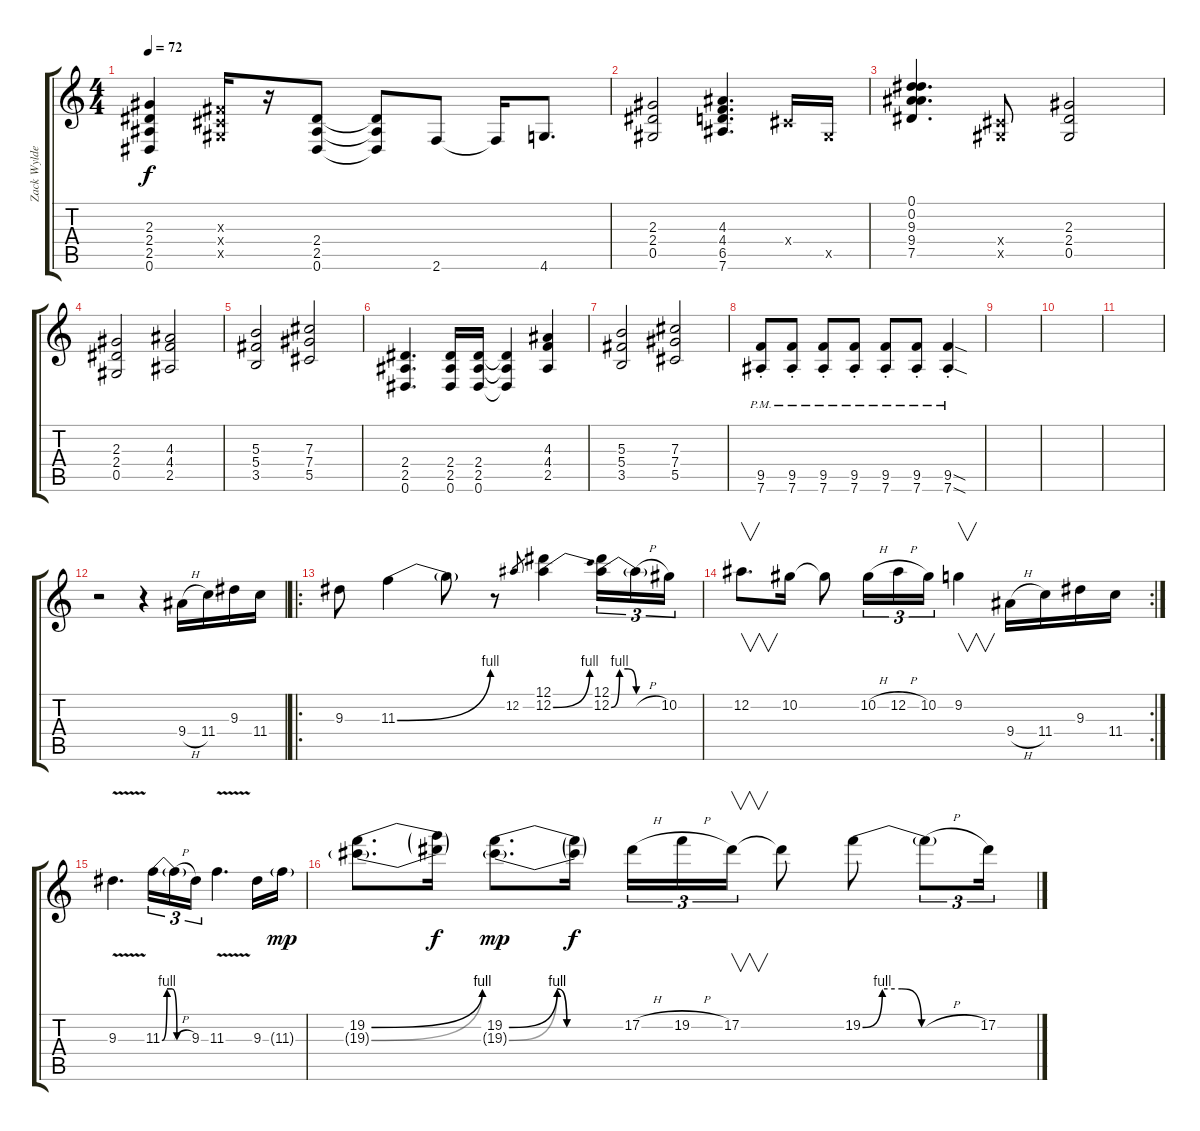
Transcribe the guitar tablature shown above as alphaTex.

\track ("Zack Wylde lead" "Zack Wylde") {instrument distortionguitar}
\staff {score tabs}
\tuning (Eb4 Bb3 Gb3 Db3 Ab2 Eb2) {hide}
\ts (4 4)
\tempo 72
\clef g2
\ks c
(2.3 2.4 2.5 0.6).4{dy f} (0.3{x} 0.4{x} 0.5{x}).16 r.16 (2.4 2.5 0.6).8 (2.4{t} 2.5{t} 0.6{t}).8 2.6.8 2.6{t}.16 4.6.8{d} |
(2.3 2.4 0.5).2 (4.3 4.4 6.5 7.6).4{d} 0.4{x}.16 0.5{x}.16 |
(0.1 0.2 9.3 9.4 7.5).4{d} (0.4{x} 0.5{x}).8 (2.3 2.4 0.5).2 |
(2.3 2.4 0.5).2 (4.3 4.4 2.5).2 |
(5.3 5.4 3.5).2 (7.3 7.4 5.5).2 |
(2.4 2.5 0.6).4{d} (2.4 2.5 0.6).16 (2.4 2.5 0.6).16 (2.4{t} 2.5{t} 0.6{t}).4 (4.3 4.4 2.5).4 |
(5.3 5.4 3.5).2 (7.3 7.4 5.5).2 |
(9.5{pm} 7.6{pm st}).8 (9.5{pm} 7.6{pm st}).8 (9.5{pm} 7.6{pm st}).8 (9.5{pm} 7.6{pm st}).8 (9.5{pm} 7.6{pm st}).8 (9.5{pm} 7.6{pm st}).8 (9.5{sod pm} 7.6{sod pm st}).4 |
|
|
|
r.2 r.4 9.4{h}.16{volume 16} 11.4.16 9.3.16 11.4.16 |
\ro
9.3.8 11.3{be (bend 0 0 60 4)}.4 11.3{t}.8 r.8 12.2.8{gr} (12.1 12.2{be (bend 0 0 60 4)}).4 (12.1 12.2{be (custom 0 0 10 4 20 4 30 0 60 0)}).16{tu (3 2)} 12.2{h t}.16{tu (3 2)} 10.2.16{tu (3 2)} |
\rc 2
12.2.8{v d} 10.2.16 10.2{t}.8 10.2{h}.16{tu (3 2)} 12.2{h}.16{tu (3 2)} 10.2.16{tu (3 2)} 9.2.4{v} 9.4{h}.16 11.4.16 9.3.16 11.4.16 |
9.3{v}.4{d} 11.3{be (custom 0 0 10 4 20 4 30 0 60 0)}.16{tu (3 2)} 11.3{h t}.16{tu (3 2)} 9.3.16{tu (3 2)} 11.3{v}.4{d} 9.3.16 11.3{g}.16{dy mp} |
(19.2{be (bend 0 0 60 4)} 19.3{be (bend 0 0 60 4) g}).8{d} (19.2{t} 19.3{t}).16{dy f} (19.2{be (custom 0 0 25 4 30 0 60 0)} 19.3{be (custom 0 0 25 4 30 0 60 0) g}).8{d dy mp} (19.2{t} 19.3{t}).16{dy f} 17.2{h}.16{tu (3 2)} 19.2{h}.16{tu (3 2)} 17.2.16{v tu (3 2)} 17.2{t}.8 19.2{be (custom 0 0 10 4 20 4 30 0 60 0)}.8 19.2{h t}.8{tu (3 2)} 17.2.16{tu (3 2)}
